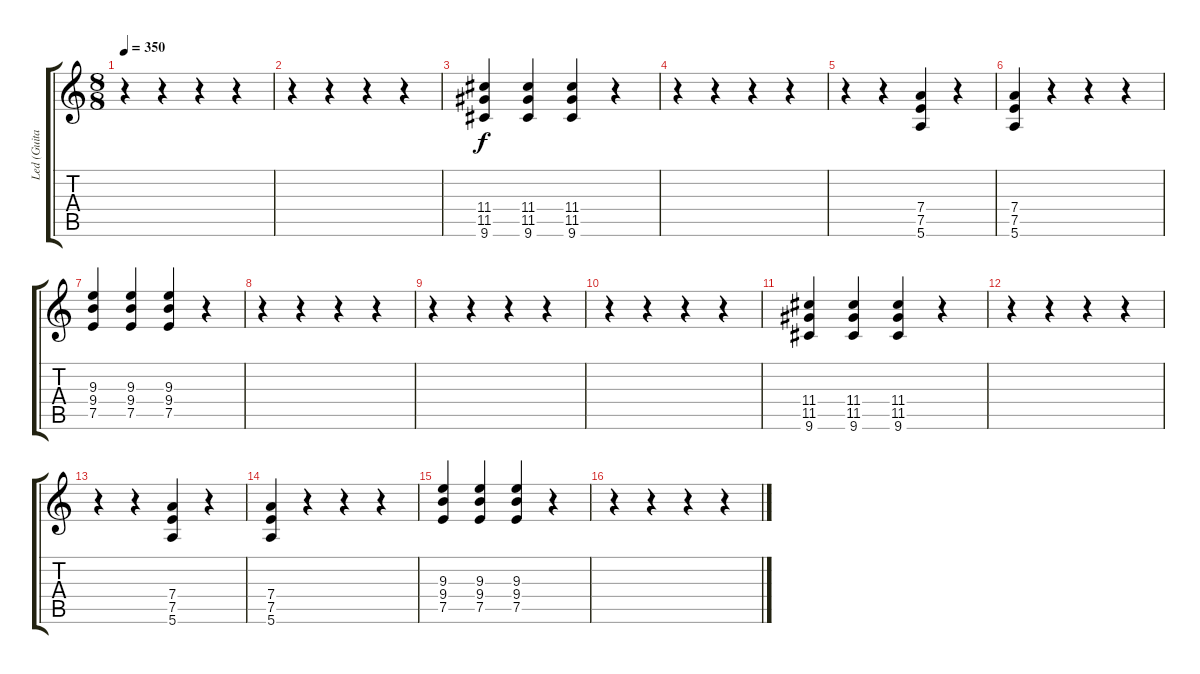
\track ("Led (Guitar 2)" "Led (Guita") {solo instrument overdrivenguitar}
\staff {score tabs}
\tuning (E4 B3 G3 D3 A2 E2) {hide}
\ts (8 8)
\tempo 350
\clef g2
\ks c
r.4{dy f} r.4 r.4 r.4 |
r.4 r.4 r.4 r.4 |
(11.4 11.5 9.6).4 (11.4 11.5 9.6).4 (11.4 11.5 9.6).4 r.4 |
r.4 r.4 r.4 r.4 |
r.4 r.4 (7.4 7.5 5.6).4 r.4 |
(7.4 7.5 5.6).4 r.4 r.4 r.4 |
(9.3 9.4 7.5).4 (9.3 9.4 7.5).4 (9.3 9.4 7.5).4 r.4 |
r.4 r.4 r.4 r.4 |
r.4 r.4 r.4 r.4 |
r.4 r.4 r.4 r.4 |
(11.4 11.5 9.6).4 (11.4 11.5 9.6).4 (11.4 11.5 9.6).4 r.4 |
r.4 r.4 r.4 r.4 |
r.4 r.4 (7.4 7.5 5.6).4 r.4 |
(7.4 7.5 5.6).4 r.4 r.4 r.4 |
(9.3 9.4 7.5).4 (9.3 9.4 7.5).4 (9.3 9.4 7.5).4 r.4 |
r.4 r.4 r.4 r.4
